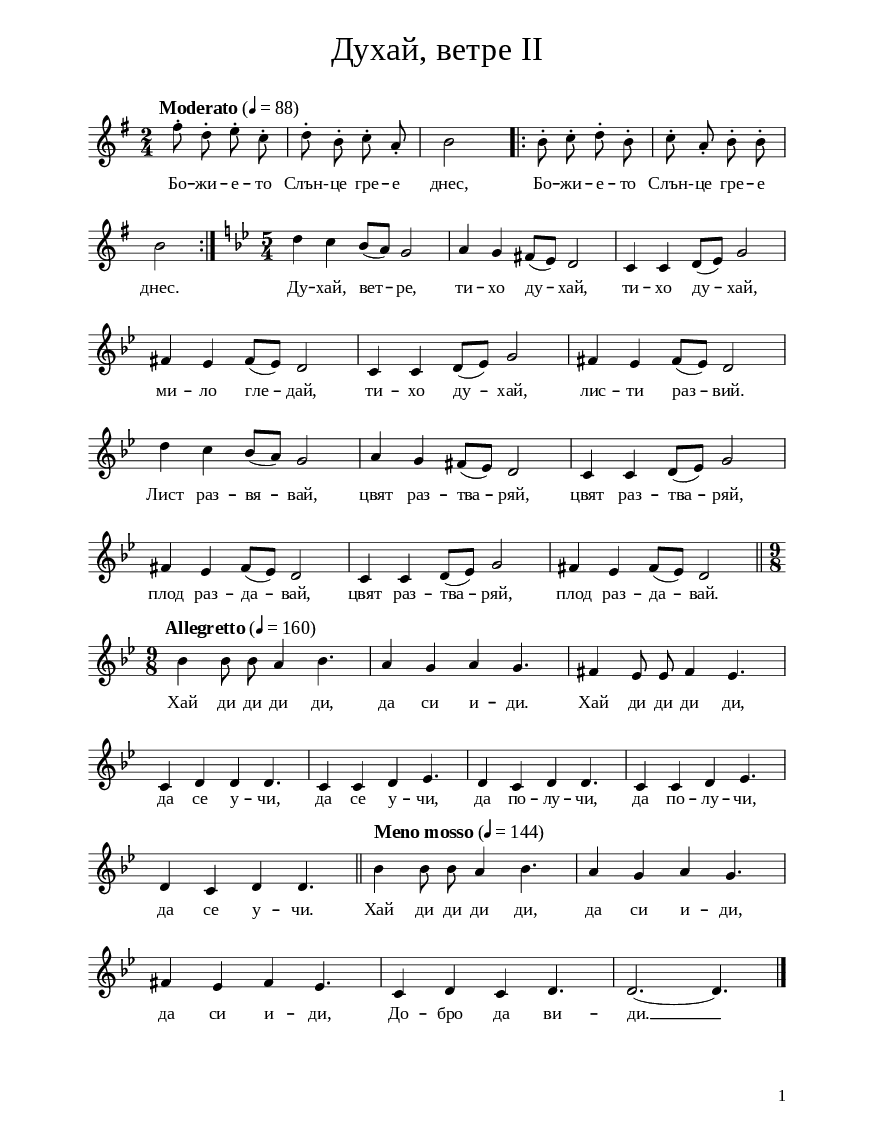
\version "2.24.2"

% include paper part and global functions
\include "include/globals.ily"

\bookpart {
  \label #'ref161
  \tocItem \markup "Духай, ветре II"
  \paper {
    print-all-headers = ##t
    print-page-number = ##t
    print-first-page-number = ##t

    % put page numbers on the bottom
    oddHeaderMarkup = \markup ""
    evenHeaderMarkup = \markup ""
    oddFooterMarkup = \markup
    \fill-line {
      ""
      \if \should-print-page-number \fromproperty #'page:page-number-string
    }
    evenFooterMarkup = \markup
    \fill-line {
      \if \should-print-page-number \fromproperty #'page:page-number-string
      ""
    }

    left-margin = 1.5\cm
    right-margin = 1.5\cm
    top-margin = 1.6\cm
    bottom-margin = 1.2\cm
    ragged-bottom = ##t % do not spread the staves to fill the whole vertical space

    % change distance between staves
    system-system-spacing =
    #'((basic-distance . 10)
       (minimum-distance . 6)
       (padding . 1)
       (stretchability . 12))
  }
  \score {
    \include "include/score-layout.ily"

    \new Voice \absolute {
      \clef treble
      \key g \major
      \time 2/4
      \tempoFunc "Moderato" 4 "88"
      \autoBeamOff
      fis''8 -.  d''8 -.  e''8 -.
      c''8 -. | % 2
      d''8 -.  b'8 -.  c''8 -.
      a'8 -.  | % 3
      b'2 \repeat volta 2 {
        | % 4
        b'8 -. c''8 -.  d''8 -.
        b'8 -.  | % 5
        c''8 -. a'8 -.  b'8 -.
        b'8 -.  \break | % 6
        b'2
        | % 7
      }
      \key g \minor \time 5/4  % 7
      d''4 c''4  bes'8 ( [  a'8 ) ]
      g'2 | % 8
      a'4  g'4  fis'8 ( [  es'8 ) ]
      d'2 | % 9
      c'4  c'4  d'8 ( [  es'8 ) ]  g'2
      \break |
      fis'4  es'4  fis'8 ( [  es'8 ) ]
      d'2 | % 11
      c'4  c'4  d'8 ( [  es'8 ) ]  g'2
      | % 12
      fis'4  es'4  fis'8 ( [  es'8 ) ]
      d'2 \break | % 13
      d''4 c''4  bes'8 ( [  a'8 ) ]
      g'2 | % 14
      a'4  g'4  fis'8 ( [  es'8 ) ]
      d'2 | % 15
      c'4  c'4  d'8 ( [  es'8 ) ]  g'2
      \break | % 16
      fis'4  es'4  fis'8 ( [  es'8 ) ]
      d'2 | % 17
      c'4  c'4  d'8 ( [  es'8 ) ]  g'2
      | % 18
      fis'4  es'4  fis'8 ( [  es'8 ) ]
      d'2 \bar "||"
      \break | % 19
      \time 9/8  | % 19
      | % 19
      \tempoFunc "Allegretto" 4 "160"
      bes'4 bes'8 bes'8  a'4
      bes'4. |
      a'4  g'4  a'4  g'4. | % 21
      fis'4  es'8  es'8  fis'4  es'4.
      \break | % 22
      c'4  d'4  d'4  d'4. | % 23
      c'4  c'4  d'4  es'4. | % 24
      d'4  c'4  d'4  d'4. | % 25
      c'4  c'4  d'4  es'4. | \break % 26
      d'4  c'4  d'4  d'4. | % 27
      \tempoFunc "Meno mosso" 4 "144"
      \bar "||" bes'4 bes'8 bes'8  a'4
      bes'4. | % 28
      a'4  g'4  a'4  g'4. \break | % 29
      fis'4  es'4  fis'4  es'4. |
      c'4  d'4  c'4  d'4. | % 31
      d'2. ~  d'4. \bar "|."
    }

    \addlyrics {
      Бо -- жи -- е -- то "Слън-" -- це гре --
      е днес, Бо -- жи -- е -- то "Слън-" --
      це гре -- е днес. Ду -- хай, вет
      -- ре, ти -- хо ду  -- хай, ти
      -- хо ду  -- хай, ми -- ло гле
      -- дай, ти -- хо ду  -- хай,
      лис -- ти раз  -- вий. Лист раз
      -- вя  -- вай, цвят раз -- тва
      -- ряй, цвят раз -- тва  --
      ряй, плод раз -- да  -- вай,
      цвят раз -- тва  -- ряй, плод
      раз -- да  -- вай. Хай ди ди ди
      ди, да си и -- ди. Хай ди ди ди
      ди, да се у -- чи, да се у -- чи,
      да по -- лу -- чи, да по -- лу --
      чи, да се у -- чи. Хай ди ди ди
      ди, да си и -- ди, да си и -- ди,
      До -- бро да ви -- ди. __
    }

    \header {
      title = \titleFunc "Духай, ветре II" "Duhaj vetre II"
    }

    \midi{}

  } % score


} % bookpart

% Più mosso
%
